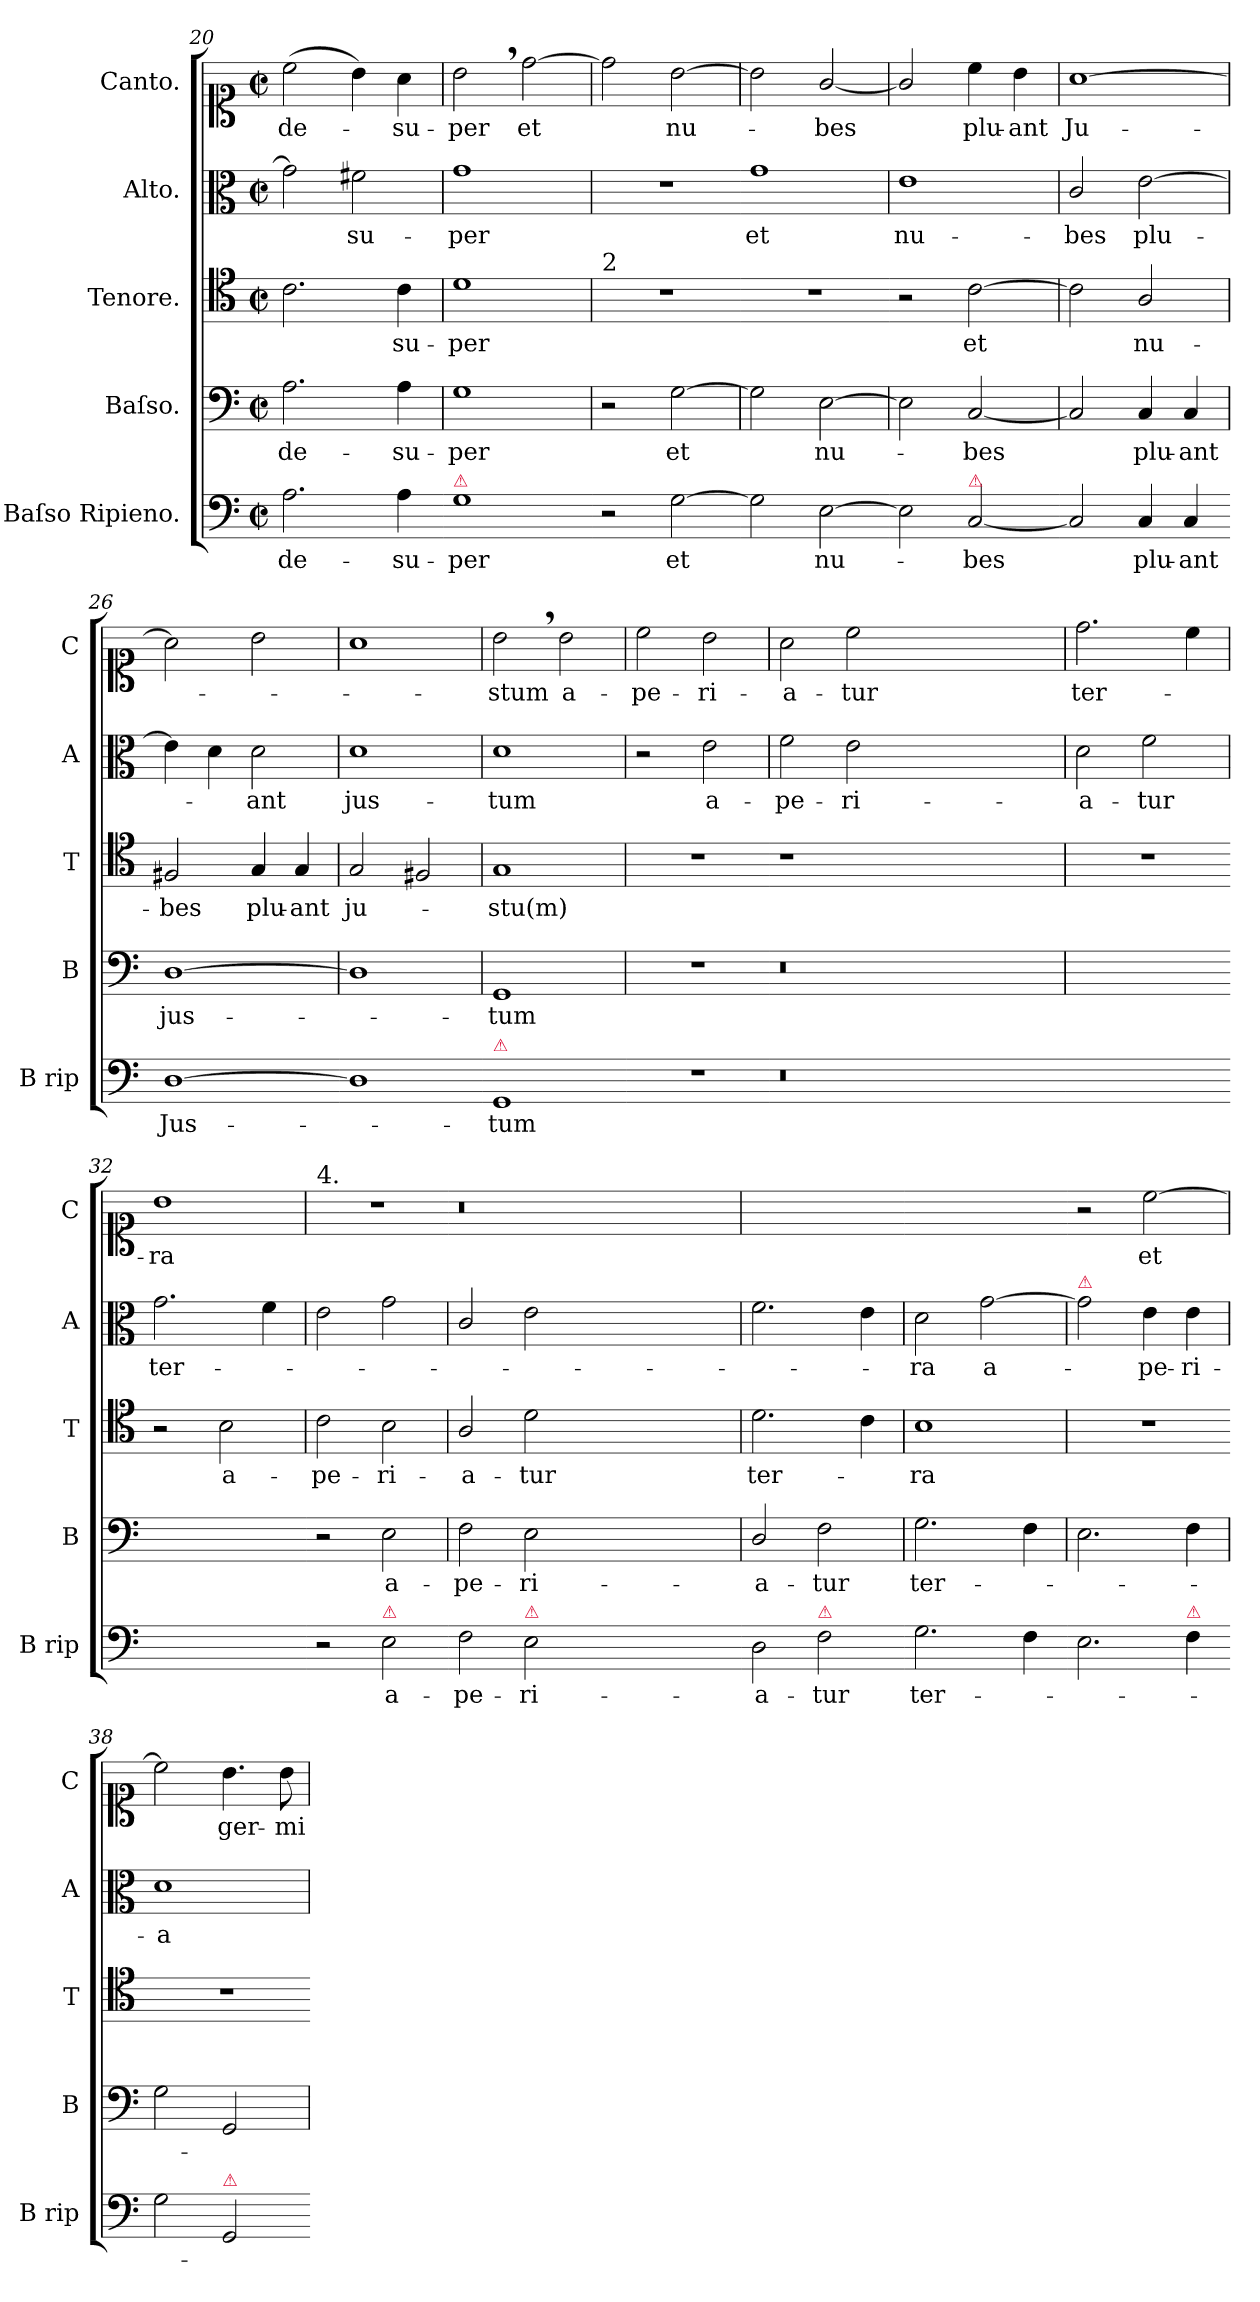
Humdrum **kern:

**kern	**text	**kern	**text	**kern	**text	**kern	**text	**kern	**text
*part5	*part5	*part4	*part4	*part3	*part3	*part2	*part2	*part1	*part1
*staff5	*staff5	*staff4	*staff4	*staff3	*staff3	*staff2	*staff2	*staff1	*staff1
*I"Baſso Ripieno.	*	*I"Baſso.	*	*I"Tenore.	*	*I"Alto.	*	*I"Canto.	*
*I'B rip	*	*I'B	*	*I'T	*	*I'A	*	*I'C	*
*clefF4	*	*clefF4	*	*clefC4	*	*clefC3	*	*clefC1	*
*k[]	*	*k[]	*	*k[]	*	*k[]	*	*k[]	*
*M2/2	*	*M2/2	*	*M2/2	*	*M2/2	*	*M2/2	*
*met(c|)	*	*met(c|)	*	*met(c|)	*	*met(c|)	*	*met(c|)	*
=20	=20	=20	=20	=20	=20	=20	=20	=20	=20
2.A\	de-	2.A\	de-	2.c\	.	2g\]	.	(2cc\	de-
.	.	.	.	.	.	2f#X\	-su-	4b\)	.
4A\	-su-	4A\	-su-	4c\	-su-	.	.	4a\	-su-
=21-	=21	=21	=21	=21	=21	=21	=21	=21	=21
!LO:TX:a:color=crimson:t=⚠	!	!	!	!	!	!	!	!	!
1G	-per	1G	-per	1d	-per	1g	-per	2b,<\	-per
.	.	.	.	.	.	.	.	[2dd\	et
=22-	=22	=22	=22	=22	=22	=22	=22	=22	=22
!	!	!	!	!LO:TX:a:t=2	!	!	!	!	!
2r	.	2r	.	1r	.	1r	.	2dd\]	.
[2G\	et	[2G\	et	.	.	.	.	[2b\	nu-
=23-	=23	=23	=23	=23	=23	=23	=23	=23	=23
2G\]	.	2G\]	.	1r	.	1g	et	2b\]	.
[2E\	nu-	[2E\	nu-	.	.	.	.	[2g/	-bes
=24-	=24	=24	=24	=24	=24	=24	=24	=24	=24
2E\]	.	2E\]	.	2r	.	1e	nu-	2g/]	.
!LO:TX:a:color=crimson:t=⚠	!	!	!	!	!	!	!	!	!
[2C/	-bes	[2C/	-bes	[2c\	et	.	.	4cc\	plu-
.	.	.	.	.	.	.	.	4b\	-ant
=25-	=25	=25	=25	=25	=25	=25	=25	=25	=25
2C/]	.	2C/]	.	2c\]	.	2c/	-bes	[1a	Ju-
4C/	plu-	4C/	plu-	2A/	nu-	[2e\	plu-	.	.
4C/	-ant	4C/	-ant	.	.	.	.	.	.
=26-	=26	=26	=26	=26	=26	=26	=26	=26	=26
[1D	Jus-	[1D	jus-	2F#X/	-bes	4e\]	.	2a\]	.
.	.	.	.	.	.	4d\	.	.	.
.	.	.	.	4G/	plu-	2d\	-ant	2b\	.
.	.	.	.	4G/	-ant	.	.	.	.
=27-	=27	=27	=27	=27	=27	=27	=27	=27	=27
1D]	.	1D]	.	2G/	ju-	1d	jus-	1a	.
.	.	.	.	2F#X/	.	.	.	.	.
=28-	=28	=28	=28	=28	=28	=28	=28	=28	=28
!LO:TX:a:color=crimson:t=⚠	!	!	!	!	!	!	!	!	!
1GG	-tum	1GG	-tum	1G	-stu(m)	1d	-tum	2b,<\	-stum
.	.	.	.	.	.	.	.	2b\	a-
=29-	=29	=29	=29	=29	=29	=29	=29	=29	=29
1r	.	1r	.	1r	.	2r	.	2cc\	-pe-
.	.	.	.	.	.	2e\	a-	2b\	-ri-
=30-	=30	=30	=30	=30	=30	=30	=30	=30	=30
0.r	.	0.r	.	1r	.	2f\	-pe-	2a\	-a-
.	.	.	.	.	.	2e\	-ri-	2cc\	-tur
.	.	.	.	0ryy	.	0ryy	.	0ryy	.
=31-	=31	=31	=31	=31	=31	=31	=31	=31	=31
1ryy	.	1ryy	.	1r	.	2d\	-a-	2.dd\	ter-
.	.	.	.	.	.	2f\	-tur	.	.
.	.	.	.	.	.	.	.	4cc\	.
=32-	=32	=32	=32	=32	=32	=32	=32	=32	=32
1ryy	.	1ryy	.	2r	.	2.g\	ter-	1b	-ra
.	.	.	.	2B\	a-	.	.	.	.
.	.	.	.	.	.	4f\	.	.	.
=33-	=33	=33	=33	=33	=33	=33	=33	=33	=33
!	!	!	!	!	!	!	!	!LO:TX:a:t=4.	!
2r	.	2r	.	2c\	-pe-	2e\	.	1r	.
!LO:TX:a:color=crimson:t=⚠	!	!	!	!	!	!	!	!	!
2E\	a-	2E\	a-	2B\	-ri-	2g\	.	.	.
=34-	=34	=34	=34	=34	=34	=34	=34	=34	=34
2F\	-pe-	2F\	-pe-	2A/	-a-	2c/	.	0.r	.
!LO:TX:a:color=crimson:t=⚠	!	!	!	!	!	!	!	!	!
2E\	-ri-	2E\	-ri-	2d\	-tur	2e\	.	.	.
0ryy	.	0ryy	.	0ryy	.	0ryy	.	.	.
=35-	=35	=35	=35	=35	=35	=35	=35	=35	=35
2D\	-a-	2D/	-a-	2.d\	ter-	2.f\	.	1ryy	.
!LO:TX:a:color=crimson:t=⚠	!	!	!	!	!	!	!	!	!
2F\	-tur	2F\	-tur	.	.	.	.	.	.
.	.	.	.	4c\	.	4e\	.	.	.
=36-	=36	=36	=36	=36	=36	=36	=36	=36	=36
2.G\	ter-	2.G\	ter-	1B	-ra	2d\	-ra	1ryy	.
.	.	.	.	.	.	[2g\	a-	.	.
4F\	.	4F\	.	.	.	.	.	.	.
=37-	=37	=37	=37	=37	=37	=37	=37	=37	=37
!	!	!	!	!	!	!LO:TX:a:color=crimson:t=⚠	!	!	!
2.E\	.	2.E\	.	1r	.	2g\]	.	2r	.
.	.	.	.	.	.	4e\	-pe-	[2cc\	et
!LO:TX:a:color=crimson:t=⚠	!	!	!	!	!	!	!	!	!
4F\	.	4F\	.	.	.	4e\	-ri-	.	.
=38-	=38	=38	=38	=38	=38	=38	=38	=38	=38
2G\	.	2G\	.	1r	.	1d	-a-	2cc\]	.
!LO:TX:a:color=crimson:t=⚠	!	!	!	!	!	!	!	!	!
2GG/	.	2GG/	.	.	.	.	.	4.b\	ger-
.	.	.	.	.	.	.	.	8b\	-mi-
=-	=	=	=	=	=	=	=	=	=
*-	*-	*-	*-	*-	*-	*-	*-	*-	*-
